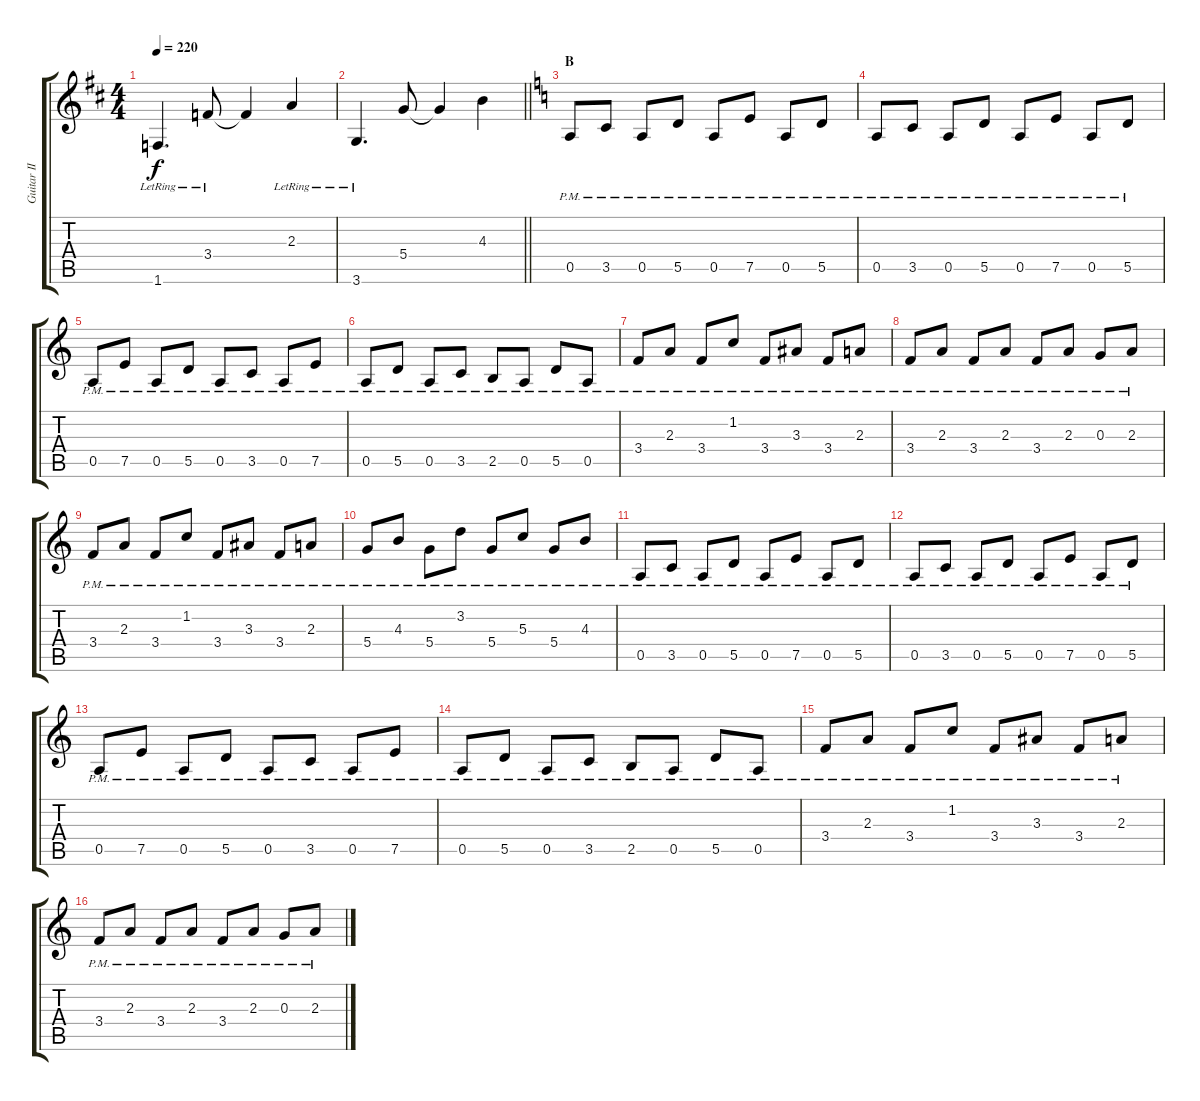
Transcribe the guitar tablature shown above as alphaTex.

\track ("Guitar II" "Guitar II") {instrument overdrivenguitar}
\staff {score tabs}
\tuning (E4 B3 G3 D3 A2 E2) {hide}
\ts (4 4)
\tempo 220
\clef g2
\ks d
1.6{lr}.4{d dy f} 3.4{lr}.8 3.4{t}.4 2.3{lr}.4 |
\barLineRight lightlight
3.6{lr}.4{d} 5.4.8 5.4{t}.4 4.3.4 |
\section ("" "B")
\ks c
0.5{pm}.8 3.5{pm}.8 0.5{pm}.8 5.5{pm}.8 0.5{pm}.8 7.5{pm}.8 0.5{pm}.8 5.5{pm}.8 |
0.5{pm}.8 3.5{pm}.8 0.5{pm}.8 5.5{pm}.8 0.5{pm}.8 7.5{pm}.8 0.5{pm}.8 5.5{pm}.8 |
0.5{pm}.8 7.5{pm}.8 0.5{pm}.8 5.5{pm}.8 0.5{pm}.8 3.5{pm}.8 0.5{pm}.8 7.5{pm}.8 |
0.5{pm}.8 5.5{pm}.8 0.5{pm}.8 3.5{pm}.8 2.5{pm}.8 0.5{pm}.8 5.5{pm}.8 0.5{pm}.8 |
3.4{pm}.8 2.3{pm}.8 3.4{pm}.8 1.2{pm}.8 3.4{pm}.8 3.3{pm}.8 3.4{pm}.8 2.3{pm}.8 |
3.4{pm}.8 2.3{pm}.8 3.4{pm}.8 2.3{pm}.8 3.4{pm}.8 2.3{pm}.8 0.3{pm}.8 2.3{pm}.8 |
3.4{pm}.8 2.3{pm}.8 3.4{pm}.8 1.2{pm}.8 3.4{pm}.8 3.3{pm}.8 3.4{pm}.8 2.3{pm}.8 |
5.4{pm}.8 4.3{pm}.8 5.4{pm}.8 3.2{pm}.8 5.4{pm}.8 5.3{pm}.8 5.4{pm}.8 4.3{pm}.8 |
0.5{pm}.8 3.5{pm}.8 0.5{pm}.8 5.5{pm}.8 0.5{pm}.8 7.5{pm}.8 0.5{pm}.8 5.5{pm}.8 |
0.5{pm}.8 3.5{pm}.8 0.5{pm}.8 5.5{pm}.8 0.5{pm}.8 7.5{pm}.8 0.5{pm}.8 5.5{pm}.8 |
0.5{pm}.8 7.5{pm}.8 0.5{pm}.8 5.5{pm}.8 0.5{pm}.8 3.5{pm}.8 0.5{pm}.8 7.5{pm}.8 |
0.5{pm}.8 5.5{pm}.8 0.5{pm}.8 3.5{pm}.8 2.5{pm}.8 0.5{pm}.8 5.5{pm}.8 0.5{pm}.8 |
3.4{pm}.8 2.3{pm}.8 3.4{pm}.8 1.2{pm}.8 3.4{pm}.8 3.3{pm}.8 3.4{pm}.8 2.3{pm}.8 |
3.4{pm}.8 2.3{pm}.8 3.4{pm}.8 2.3{pm}.8 3.4{pm}.8 2.3{pm}.8 0.3{pm}.8 2.3{pm}.8
